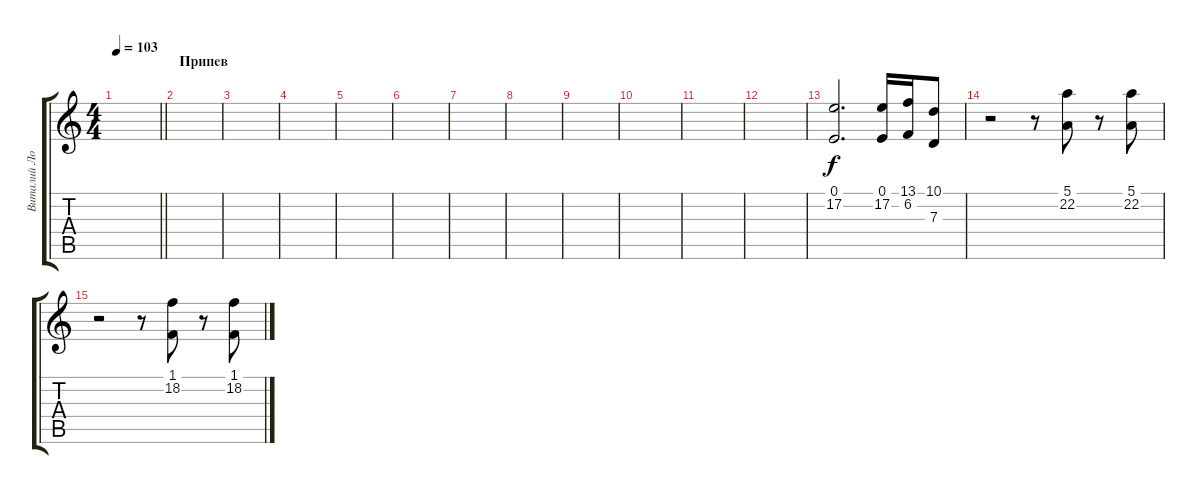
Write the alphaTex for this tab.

\track ("Виталий Локтев (синтезатор 3)" "Виталий Ло") {instrument brasssection}
\staff {score tabs}
\tuning (E4 B3 G3 D3 A2 E2) {hide}
\ts (4 4)
\tempo 103
\clef g2
\barLineRight lightlight
\ks c
|
\section ("" "Припев")
|
|
|
|
|
|
|
|
|
|
|
(0.1 17.2).2{d} (0.1 17.2).16 (13.1 6.2).16 (10.1 7.3).8 |
r.2 r.8 (5.1 22.2).8 r.8 (5.1 22.2).8 |
r.2 r.8 (1.1 18.2).8 r.8 (1.1 18.2).8
